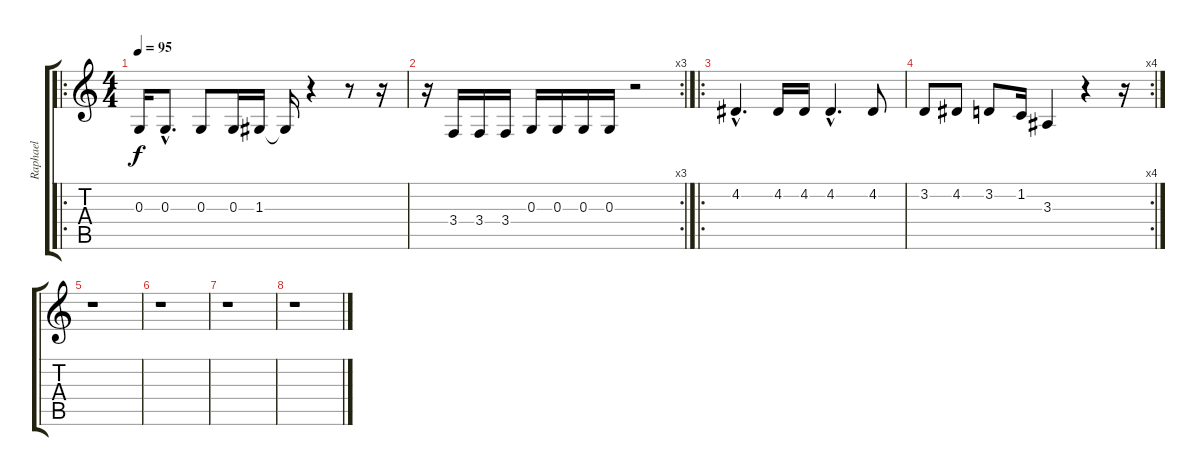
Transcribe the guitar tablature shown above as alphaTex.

\track ("Raphael" "Raphael") {instrument voiceoohs}
\staff {score tabs}
\tuning (E4 B3 G3 D3 A2 E2) {hide}
\ro
\ts (4 4)
\tempo 95
\clef g2
\ks c
0.3.16{dy f} 0.3{hac}.8{d} 0.3.8 0.3.16 1.3.16 1.3{t}.16 r.4 r.8 r.16 |
\rc 3
r.16 3.4.16 3.4.16 3.4.16 0.3.16 0.3.16 0.3.16 0.3.16 r.2 |
\ro
4.2{hac}.4{d} 4.2.16 4.2.16 4.2{hac}.4{d} 4.2.8 |
\rc 4
3.2.8 4.2.8 3.2.8 1.2.16 3.3.4 r.4 r.16 |
r.1 |
r.1 |
r.1 |
r.1
